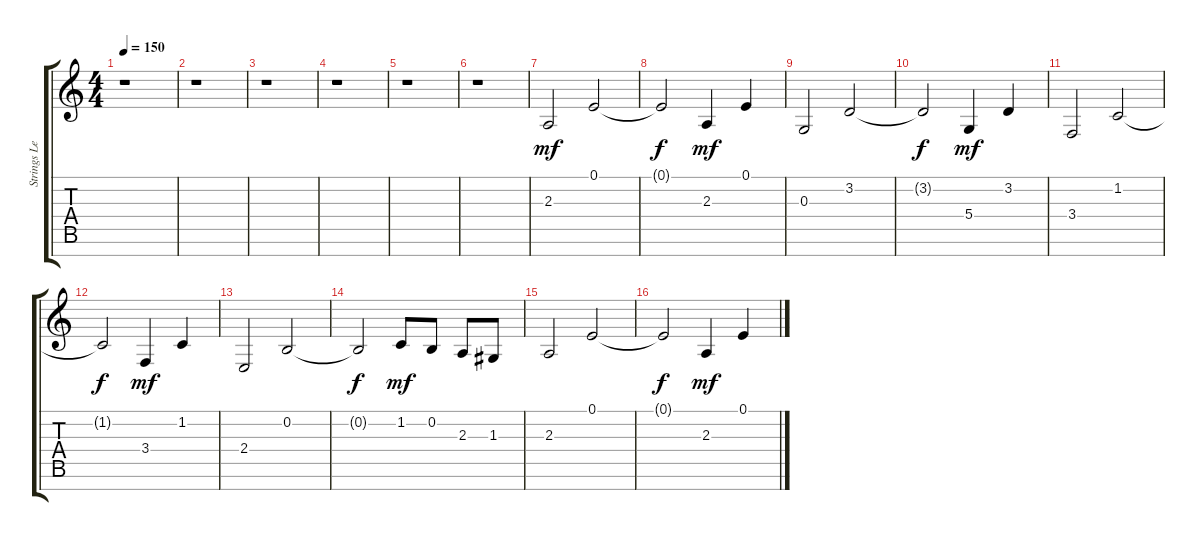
\track ("Strings Left Hand" "Strings Le") {instrument stringensemble1}
\staff {score tabs}
\tuning (E4 B3 G3 D3 A2 E2 B1) {hide}
\ts (4 4)
\tempo 150
\clef g2
\ks c
r.1{dy f} |
r.1 |
r.1 |
r.1 |
r.1 |
r.1 |
2.3.2{dy mf} 0.1.2 |
0.1{t}.2{dy f} 2.3.4{dy mf} 0.1.4 |
0.3.2 3.2.2 |
3.2{t}.2{dy f} 5.4.4{dy mf} 3.2.4 |
3.4.2 1.2.2 |
1.2{t}.2{dy f} 3.4.4{dy mf} 1.2.4 |
2.4.2 0.2.2 |
0.2{t}.2{dy f} 1.2.8{dy mf} 0.2.8 2.3.8 1.3.8 |
2.3.2 0.1.2 |
0.1{t}.2{dy f} 2.3.4{dy mf} 0.1.4
